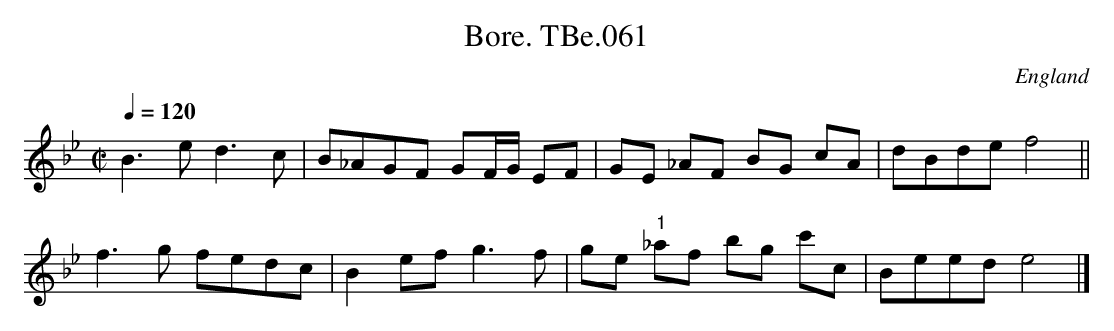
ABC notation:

X:1
T:Bore. TBe.061
L:1/4
M:C|
O:England
Q:1/4=120
K:Bb major
B>ed>c | B/_A/G/F/ G/F/4G/4 E/F/ |\
G/E/ _A/F/ B/G/ c/A/ | d/B/d/e/ f2 ||!
f>g f/e/d/c/ | Be/f/ g>f | \
g/e/"^1" _a/f/ b/g/ c'/c/ | B/e/e/d/ e2 |]
